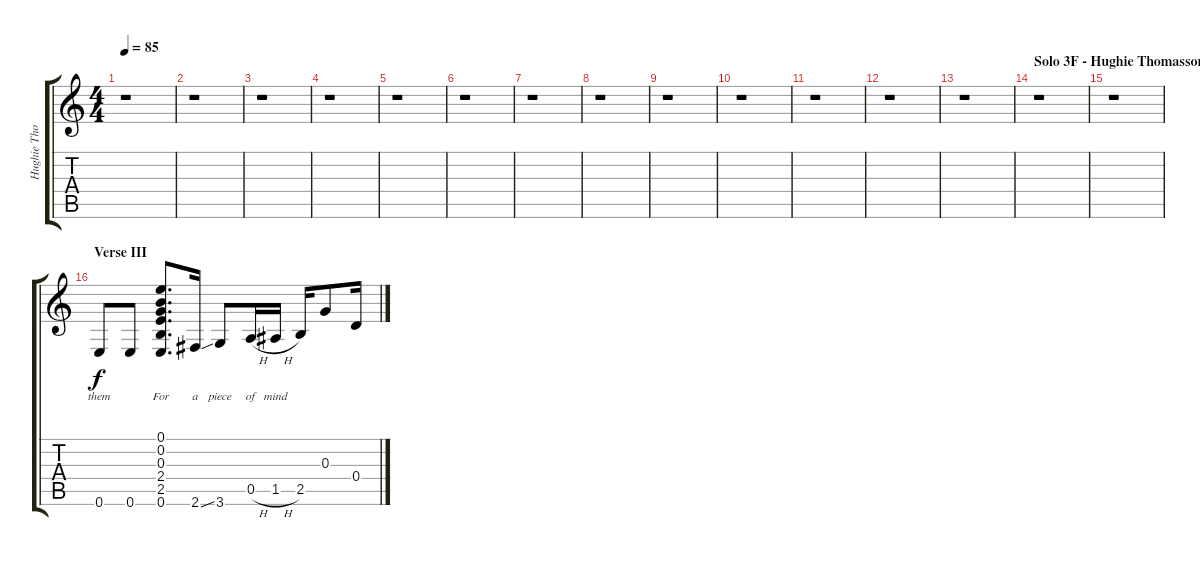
\track ("Hughie Thomasson Acoustic Rhythm" "Hughie Tho") {instrument acousticguitarsteel}
\staff {score tabs}
\tuning (E4 B3 G3 D3 A2 E2) {hide}
\ts (4 4)
\tempo 85
\clef g2
\ks c
r.1{dy f} |
r.1 |
r.1 |
r.1 |
r.1 |
r.1 |
r.1 |
r.1 |
r.1 |
r.1 |
r.1 |
r.1 |
r.1 |
\section ("" "Solo 3F - Hughie Thomasson")
r.1 |
r.1 |
\section ("" "Verse III")
0.6.8{lyrics (0 "them") lyrics (1 "") lyrics (2 "") lyrics (3 "") lyrics (4 "")} 0.6.8{lyrics (0 "") lyrics (1 "") lyrics (2 "") lyrics (3 "") lyrics (4 "")} (0.1 0.2 0.3 2.4 2.5 0.6).8{d lyrics (0 "For") lyrics (1 "") lyrics (2 "") lyrics (3 "") lyrics (4 "")} 2.6{ss}.16{lyrics (0 "a") lyrics (1 "") lyrics (2 "") lyrics (3 "") lyrics (4 "")} 3.6.8{lyrics (0 "piece") lyrics (1 "") lyrics (2 "") lyrics (3 "") lyrics (4 "")} 0.5{h}.16{lyrics (0 "of") lyrics (1 "") lyrics (2 "") lyrics (3 "") lyrics (4 "")} 1.5{h}.16{lyrics (0 "mind") lyrics (1 "") lyrics (2 "") lyrics (3 "") lyrics (4 "")} 2.5.16{lyrics (0 "") lyrics (1 "") lyrics (2 "") lyrics (3 "") lyrics (4 "")} 0.3.8{lyrics (0 "") lyrics (1 "") lyrics (2 "") lyrics (3 "") lyrics (4 "")} 0.4.16{lyrics (0 "") lyrics (1 "") lyrics (2 "") lyrics (3 "") lyrics (4 "")}
